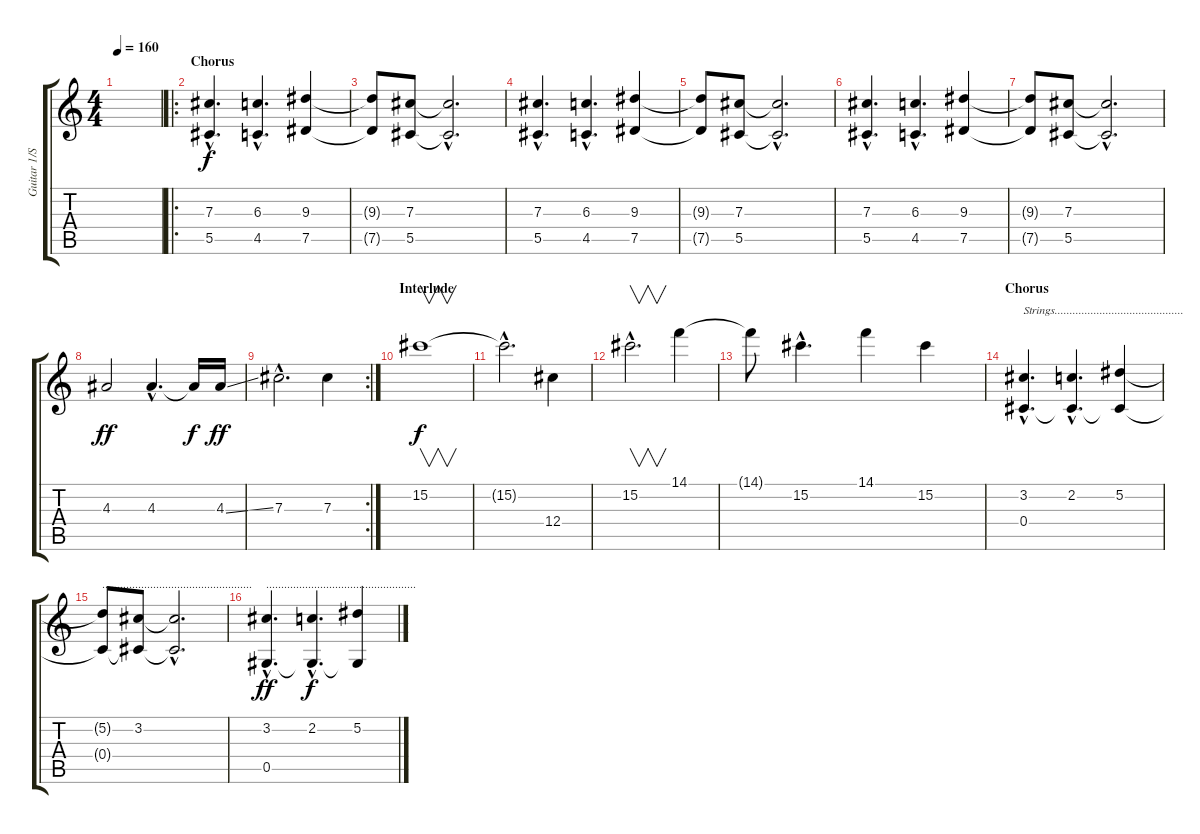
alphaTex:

\track ("Guitar 1/Strings" "Guitar 1/S") {instrument electricguitarjazz}
\staff {score tabs}
\tuning (Eb4 Bb3 Gb3 Db3 Ab2 Eb2) {hide}
\ts (4 4)
\tempo 160
\clef g2
\ks c
|
\ro
\section ("" "Chorus")
(7.3{hac} 5.5{hac}).4{d volume 13 instrument overdrivenguitar} (6.3{hac} 4.5{hac}).4{d} (9.3 7.5).4 |
(9.3{t} 7.5{t}).8 (7.3 5.5).8 (7.3{hac t} 5.5{hac t}).2{d} |
(7.3{hac} 5.5{hac}).4{d} (6.3{hac} 4.5{hac}).4{d} (9.3 7.5).4 |
(9.3{t} 7.5{t}).8 (7.3 5.5).8 (7.3{hac t} 5.5{hac t}).2{d} |
(7.3{hac} 5.5{hac}).4{d} (6.3{hac} 4.5{hac}).4{d} (9.3 7.5).4 |
(9.3{t} 7.5{t}).8 (7.3 5.5).8 (7.3{hac t} 5.5{hac t}).2{d} |
4.3.2{dy ff} 4.3{hac}.4{d} 4.3{t}.16{dy f} 4.3{ss}.16{dy ff} |
\rc 2
7.3{hac}.2{d} 7.3.4 |
\section ("" "Interlude")
15.2.1{v dy f balance 5 instrument overdrivenguitar} |
15.2{hac t}.2{d} 12.4.4 |
15.2{hac}.2{v d} 14.1.4 |
14.1{t}.8 15.2{hac}.4{d} 14.1.4 15.2.4 |
\section ("" "Chorus")
(3.2{hac} 0.4{hac}).4{d txt "Strings..........................................." volume 10 instrument violin} (2.2{hac} 0.4{hac t}).4{d} (5.2 0.4{t}).4 |
(5.2{t} 0.4{t}).8{txt ".................................................."} (3.2 0.4{t}).8 (3.2{hac t} 0.4{hac t}).2{d} |
(3.2{hac} 0.5{hac}).4{d txt ".................................................." dy ff instrument violin} (2.2{hac} 0.5{hac t}).4{d dy f} (5.2 0.5{t}).4
